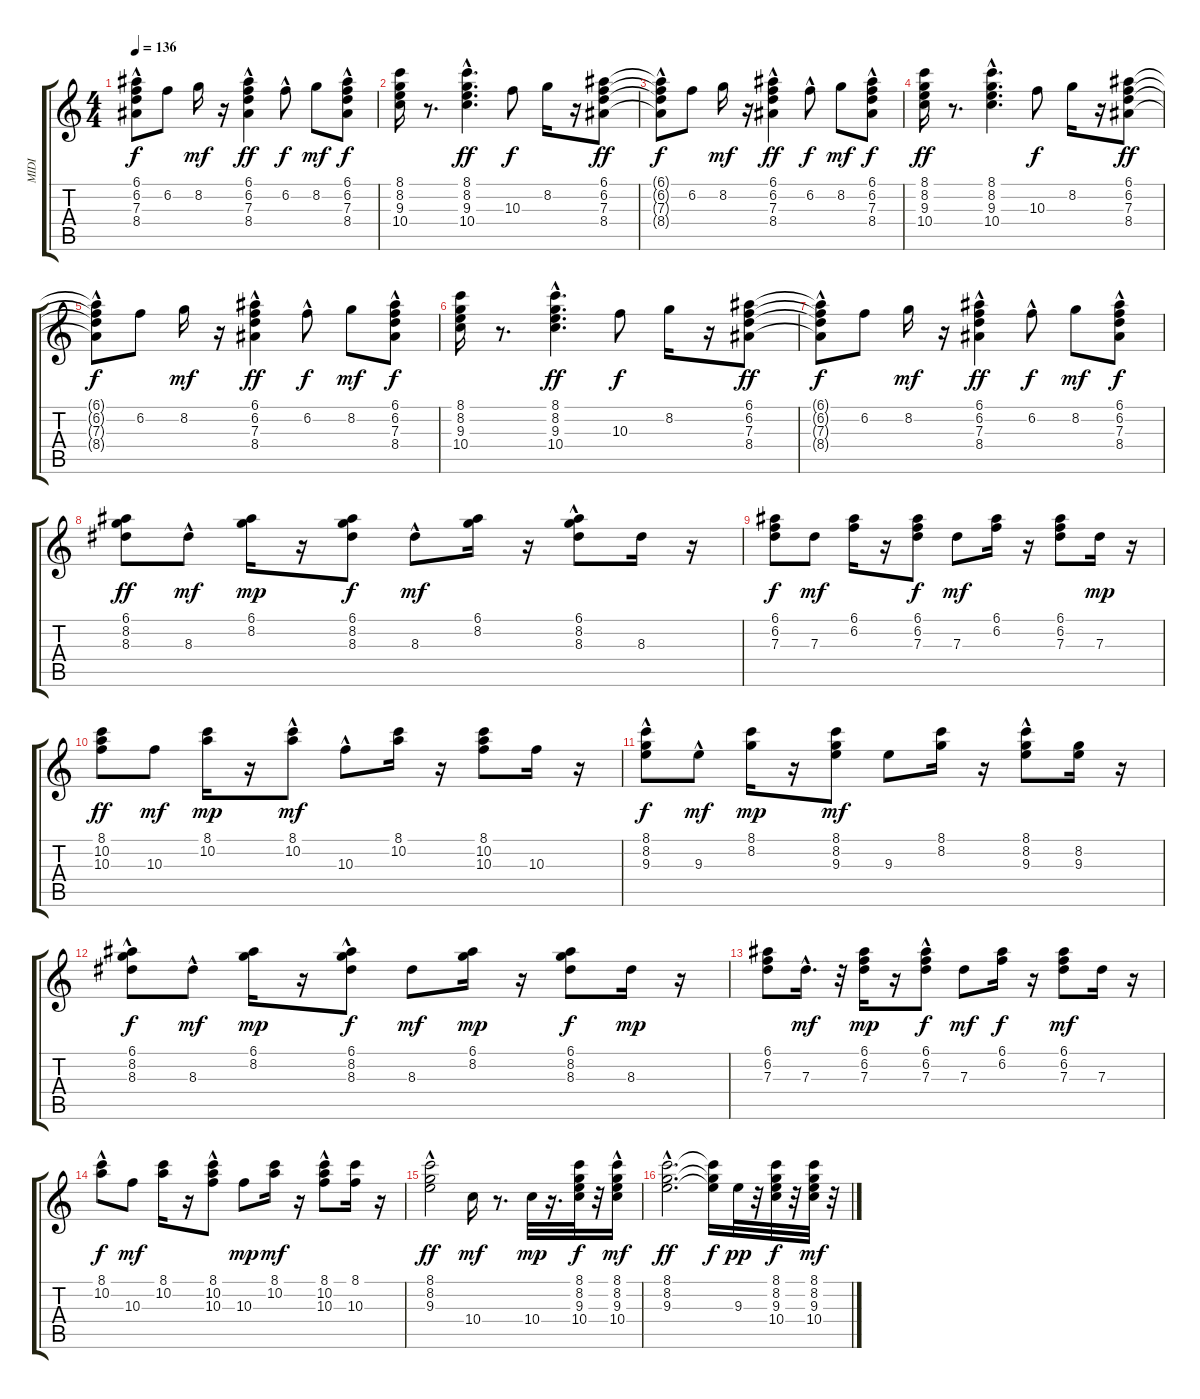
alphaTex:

\track ("MIDI" "MIDI") {instrument acousticguitarsteel}
\staff {score tabs}
\tuning (E4 B3 G3 D3 A2 E2) {hide}
\ts (4 4)
\tempo 136
\clef g2
\ks c
(6.1{hac t} 6.2{t} 7.3{t} 8.4{t}).8{dy f} 6.2.8 8.2.16{dy mf} r.16 (6.1 6.2 7.3{hac} 8.4{hac}).4{dy ff} 6.2{hac}.8{dy f} 8.2.8{dy mf} (6.1 6.2{hac} 7.3 8.4).8{dy f} |
(8.1 8.2 9.3 10.4).16 r.8{d} (8.1{hac} 8.2 9.3{hac} 10.4{hac}).4{d dy ff} 10.3.8{dy f} 8.2.16 r.16 (6.1 6.2 7.3 8.4).8{dy ff} |
(6.1{hac t} 6.2{t} 7.3{t} 8.4{t}).8{dy f} 6.2.8 8.2.16{dy mf} r.16 (6.1 6.2 7.3{hac} 8.4{hac}).4{dy ff} 6.2{hac}.8{dy f} 8.2.8{dy mf} (6.1 6.2{hac} 7.3 8.4).8{dy f} |
(8.1 8.2 9.3 10.4).16{dy ff} r.8{d} (8.1{hac} 8.2 9.3{hac} 10.4).4{d} 10.3.8{dy f} 8.2.16 r.16 (6.1 6.2 7.3 8.4).8{dy ff} |
(6.1{hac t} 6.2{t} 7.3{t} 8.4{t}).8{dy f} 6.2.8 8.2.16{dy mf} r.16 (6.1 6.2 7.3{hac} 8.4{hac}).4{dy ff} 6.2{hac}.8{dy f} 8.2.8{dy mf} (6.1 6.2{hac} 7.3 8.4).8{dy f} |
(8.1 8.2 9.3 10.4).16 r.8{d} (8.1{hac} 8.2 9.3{hac} 10.4{hac}).4{d dy ff} 10.3.8{dy f} 8.2.16 r.16 (6.1 6.2 7.3 8.4).8{dy ff} |
(6.1{hac t} 6.2{t} 7.3{t} 8.4{t}).8{dy f} 6.2.8 8.2.16{dy mf} r.16 (6.1 6.2 7.3{hac} 8.4{hac}).4{dy ff} 6.2{hac}.8{dy f} 8.2.8{dy mf} (6.1 6.2{hac} 7.3 8.4).8{dy f} |
(6.1 8.2 8.3).8{dy ff} 8.3{hac}.8{dy mf} (6.1 8.2).16{dy mp} r.16 (6.1 8.2 8.3).8{dy f} 8.3{hac}.8{dy mf} (6.1 8.2).16 r.16 (6.1 8.2{hac} 8.3).8 8.3.16 r.16 |
(6.1 6.2 7.3).8{dy f} 7.3.8{dy mf} (6.1 6.2).16 r.16 (6.1 6.2 7.3).8{dy f} 7.3.8{dy mf} (6.1 6.2).16 r.16 (6.1 6.2 7.3).8 7.3.16{dy mp} r.16 |
(8.1 10.2 10.3).8{dy ff} 10.3.8{dy mf} (8.1 10.2).16{dy mp} r.16 (8.1{hac} 10.2).8{dy mf} 10.3{hac}.8 (8.1 10.2).16 r.16 (8.1 10.2 10.3).8 10.3.16 r.16 |
(8.1 8.2{hac} 9.3).8{dy f} 9.3{hac}.8{dy mf} (8.1 8.2).16{dy mp} r.16 (8.1 8.2 9.3).8{dy mf} 9.3.8 (8.1 8.2).16 r.16 (8.1{hac} 8.2{hac} 9.3).8 (8.2 9.3).16 r.16 |
(6.1 8.2{hac} 8.3).8{dy f} 8.3{hac}.8{dy mf} (6.1 8.2).16{dy mp} r.16 (6.1{hac} 8.2{hac} 8.3{hac}).8{dy f} 8.3.8{dy mf} (6.1 8.2).16{dy mp} r.16 (6.1 8.2 8.3).8{dy f} 8.3.16{dy mp} r.16 |
(6.1 6.2 7.3).8 7.3{hac}.16{d dy mf} r.32 (6.1 6.2 7.3).16{dy mp} r.16 (6.1 6.2{hac} 7.3).8{dy f} 7.3.8{dy mf} (6.1 6.2).16{dy f} r.16 (6.1 6.2 7.3).8{dy mf} 7.3.16 r.16 |
(8.1{hac} 10.2{hac}).8{dy f} 10.3.8{dy mf} (8.1 10.2).16 r.16 (8.1 10.2{hac} 10.3).8 10.3.8{dy mp} (8.1 10.2).16{dy mf} r.16 (8.1 10.2{hac} 10.3).8 (8.1 10.3).16 r.16 |
(8.1{hac} 8.2{hac} 9.3{hac}).2{dy ff} 10.4.16{dy mf} r.8{d} 10.4.32{dy mp} r.16{d} (8.1 8.2 9.3 10.4).32{dy f} r.32 (8.1 8.2 9.3 10.4{hac}).16{dy mf} |
(8.1{hac} 8.2{hac} 9.3{hac}).2{d dy ff} (8.1{t} 8.2{t} 9.3{t}).16{dy f} 9.3.32{dy pp} r.32 (8.1 8.2 9.3 10.4).32{dy f} r.32 (8.1 8.2 9.3 10.4).32{dy mf} r.32
